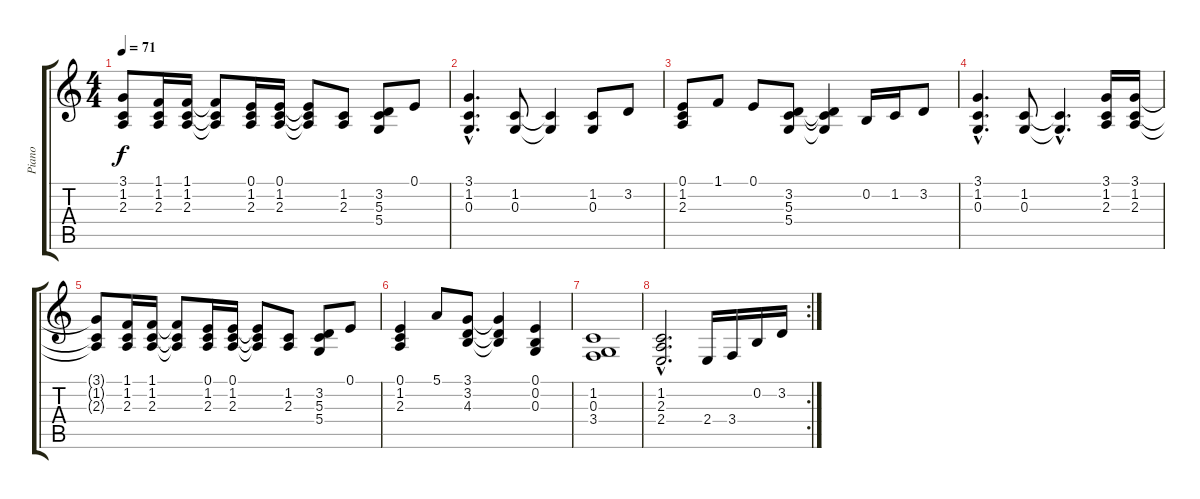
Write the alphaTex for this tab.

\track ("Piano" "Piano") {instrument electricgrandpiano}
\staff {score tabs}
\tuning (E4 B3 G3 D3 A2 E2) {hide}
\ts (4 4)
\tempo 71
\clef g2
\ks c
(3.1{t} 1.2{t} 2.3{t}).8{dy f} (1.1 1.2 2.3).16 (1.1 1.2 2.3).16 (1.1{t} 1.2{t} 2.3{t}).8 (0.1 1.2 2.3).16 (0.1 1.2 2.3).16 (0.1{t} 1.2{t} 2.3{t}).8 (1.2 2.3).8 (3.2 5.3 5.4).8 0.1.8 |
(3.1{hac} 1.2{hac} 0.3{hac}).4{d} (1.2 0.3).8 (1.2{t} 0.3{t}).4 (1.2 0.3).8 3.2.8 |
(0.1 1.2 2.3).8 1.1.8 0.1.8 (3.2 5.3 5.4).8 (3.2{t} 5.3{t} 5.4{t}).4 0.2.16 1.2.16 3.2.8 |
(3.1{hac} 1.2{hac} 0.3{hac}).4{d} (1.2 0.3).8 (1.2{hac t} 0.3{hac t}).4{d} (3.1 1.2 2.3).16 (3.1 1.2 2.3).16 |
(3.1{t} 1.2{t} 2.3{t}).8 (1.1 1.2 2.3).16 (1.1 1.2 2.3).16 (1.1{t} 1.2{t} 2.3{t}).8 (0.1 1.2 2.3).16 (0.1 1.2 2.3).16 (0.1{t} 1.2{t} 2.3{t}).8 (1.2 2.3).8 (3.2 5.3 5.4).8 0.1.8 |
(0.1 1.2 2.3).4 5.1.8 (3.1 3.2 4.3).8 (3.1{t} 3.2{t} 4.3{t}).4 (0.1 0.2 0.3).4 |
(1.2 0.3 3.4).1 |
\rc 2
(1.2{hac} 2.3{hac} 2.4{hac}).2{d} 2.4.16 3.4.16 0.2.16 3.2.16
